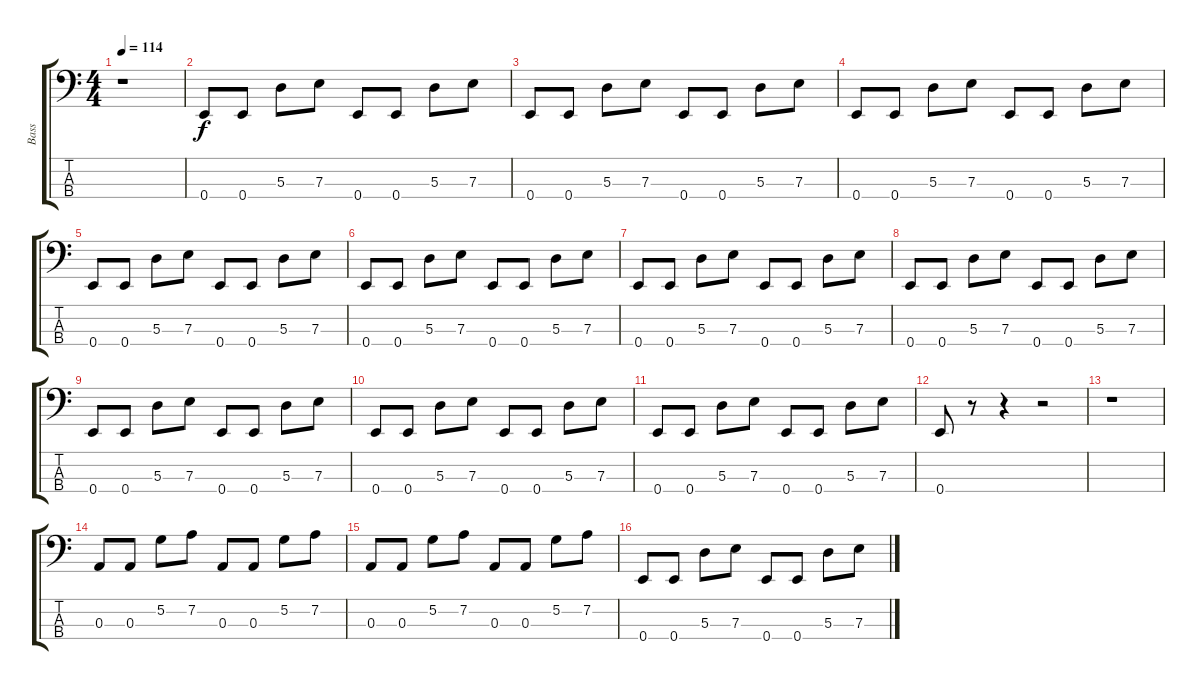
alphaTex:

\track ("Bass" "Bass") {instrument electricbassfinger}
\staff {score tabs}
\tuning (G2 D2 A1 E1) {hide}
\ts (4 4)
\tempo 114
\clef f4
\ks c
r.1{dy f instrument electricbassfinger} |
0.4.8 0.4.8 5.3.8 7.3.8 0.4.8 0.4.8 5.3.8 7.3.8 |
0.4.8 0.4.8 5.3.8 7.3.8 0.4.8 0.4.8 5.3.8 7.3.8 |
0.4.8 0.4.8 5.3.8 7.3.8 0.4.8 0.4.8 5.3.8 7.3.8 |
0.4.8 0.4.8 5.3.8 7.3.8 0.4.8 0.4.8 5.3.8 7.3.8 |
0.4.8 0.4.8 5.3.8 7.3.8 0.4.8 0.4.8 5.3.8 7.3.8 |
0.4.8 0.4.8 5.3.8 7.3.8 0.4.8 0.4.8 5.3.8 7.3.8 |
0.4.8 0.4.8 5.3.8 7.3.8 0.4.8 0.4.8 5.3.8 7.3.8 |
0.4.8 0.4.8 5.3.8 7.3.8 0.4.8 0.4.8 5.3.8 7.3.8 |
0.4.8 0.4.8 5.3.8 7.3.8 0.4.8 0.4.8 5.3.8 7.3.8 |
0.4.8 0.4.8 5.3.8 7.3.8 0.4.8 0.4.8 5.3.8 7.3.8 |
0.4.8 r.8 r.4 r.2 |
r.1 |
0.3.8 0.3.8 5.2.8 7.2.8 0.3.8 0.3.8 5.2.8 7.2.8 |
0.3.8 0.3.8 5.2.8 7.2.8 0.3.8 0.3.8 5.2.8 7.2.8 |
0.4.8 0.4.8 5.3.8 7.3.8 0.4.8 0.4.8 5.3.8 7.3.8
